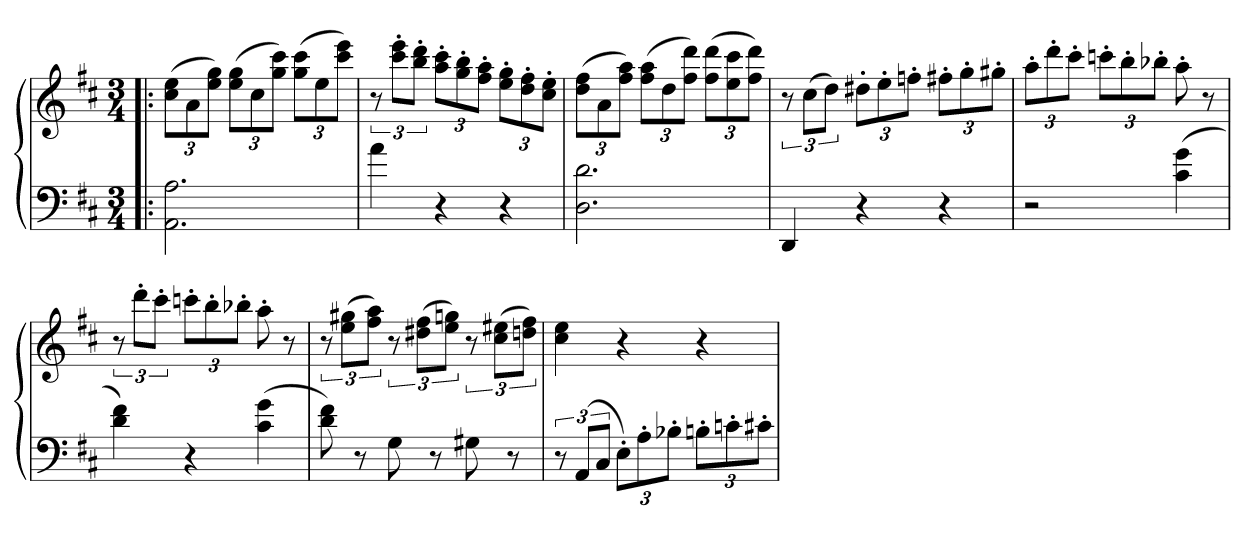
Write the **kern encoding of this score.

**kern	**kern
*part1	*part1
*staff2	*staff1
*clefF4	*clefG2
*k[f#c#]	*k[f#c#]
*M3/4	*M3/4
=!|:	=!|:
2.AA 2.A	(12cc# 12eeL
.	12a
.	12ee 12ggJ)
.	(12ee 12ggL
.	12cc#
.	12gg 12ccc#J)
.	(12gg 12ccc#L
.	12ee
.	12ccc# 12eeeJ)
=	=
4a	12r
.	12ccc#' 12eee'L
.	12bb' 12ddd'J
4r	12aa' 12ccc#'L
.	12gg' 12bb'
.	12ff#' 12aa'J
4r	12ee' 12gg'L
.	12dd' 12ff#'
.	12cc#' 12ee'J
=	=
2.D 2.d	(12dd 12ff#L
.	12a
.	12ff# 12aaJ)
.	(12ff# 12aaL
.	12dd
.	12ff# 12dddJ)
.	(12ff# 12dddL
.	12ee 12ccc#
.	12ff# 12dddJ)
=	=
4DD	12r
.	(12cc#L
.	12ddJ)
4r	12dd#X'L
.	12ee'
.	12ffn'J
4r	12ff#X'L
.	12gg'
.	12gg#X'J
=	=
2r	12aa'L
.	12ddd'
.	12ccc#'J
.	12cccn'L
.	12bb'
.	12bb-X'J
(4c# 4g	8aa'
.	8r
=	=
4d 4f#)	12r
.	12ddd'L
.	12ccc#'J
4r	12cccn'L
.	12bb'
.	12bb-X'J
(4c# 4g	8aa'
.	8r
=	=
8d 8f#)	12r
.	(12ee 12gg#XL
8r	.
.	12ff# 12aaJ)
8G	12r
.	(12dd#X 12ff#L
8r	.
.	12ee 12ggnJ)
8G#X	12r
.	(12cc# 12ee#XL
8r	.
.	12ddn 12ff#J)
=	=
12r	4cc# 4ee
(12AAL	.
12C#J	.
12E'L)	4r
12A'	.
12B-X'J	.
12Bn'L	4r
12cn'	.
12c#X'J	.
=	=
*-	*-
